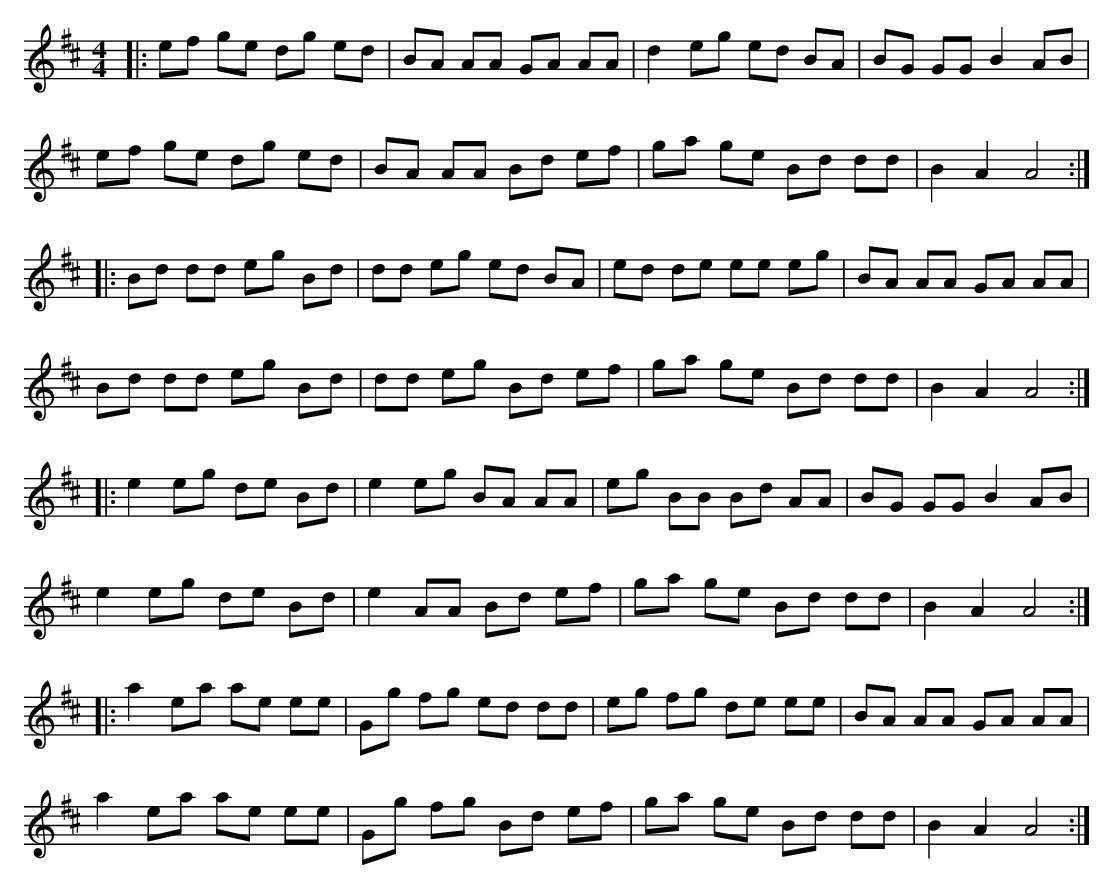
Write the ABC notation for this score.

X:1
M:4/4
K:Amix
|:ef ge dg ed|BA AA GA AA|d2 eg ed BA|BG GG B2 AB|
ef ge dg ed|BA AA Bd ef|ga ge Bd dd|B2 A2 A4:|
|:Bd dd eg Bd|dd eg ed BA|ed de ee eg|BA AA GA AA|
Bd dd eg Bd|dd eg Bd ef|ga ge Bd dd|B2 A2 A4:|
|:e2 eg de Bd|e2 eg BA AA|eg BB Bd AA|BG GG B2 AB|
e2 eg de Bd|e2 AA Bd ef|ga ge Bd dd|B2 A2 A4:|
|:a2 ea ae ee|Gg fg ed dd|eg fg de ee|BA AA GA AA|
a2 ea ae ee|Gg fg Bd ef|ga ge Bd dd|B2 A2 A4:|
